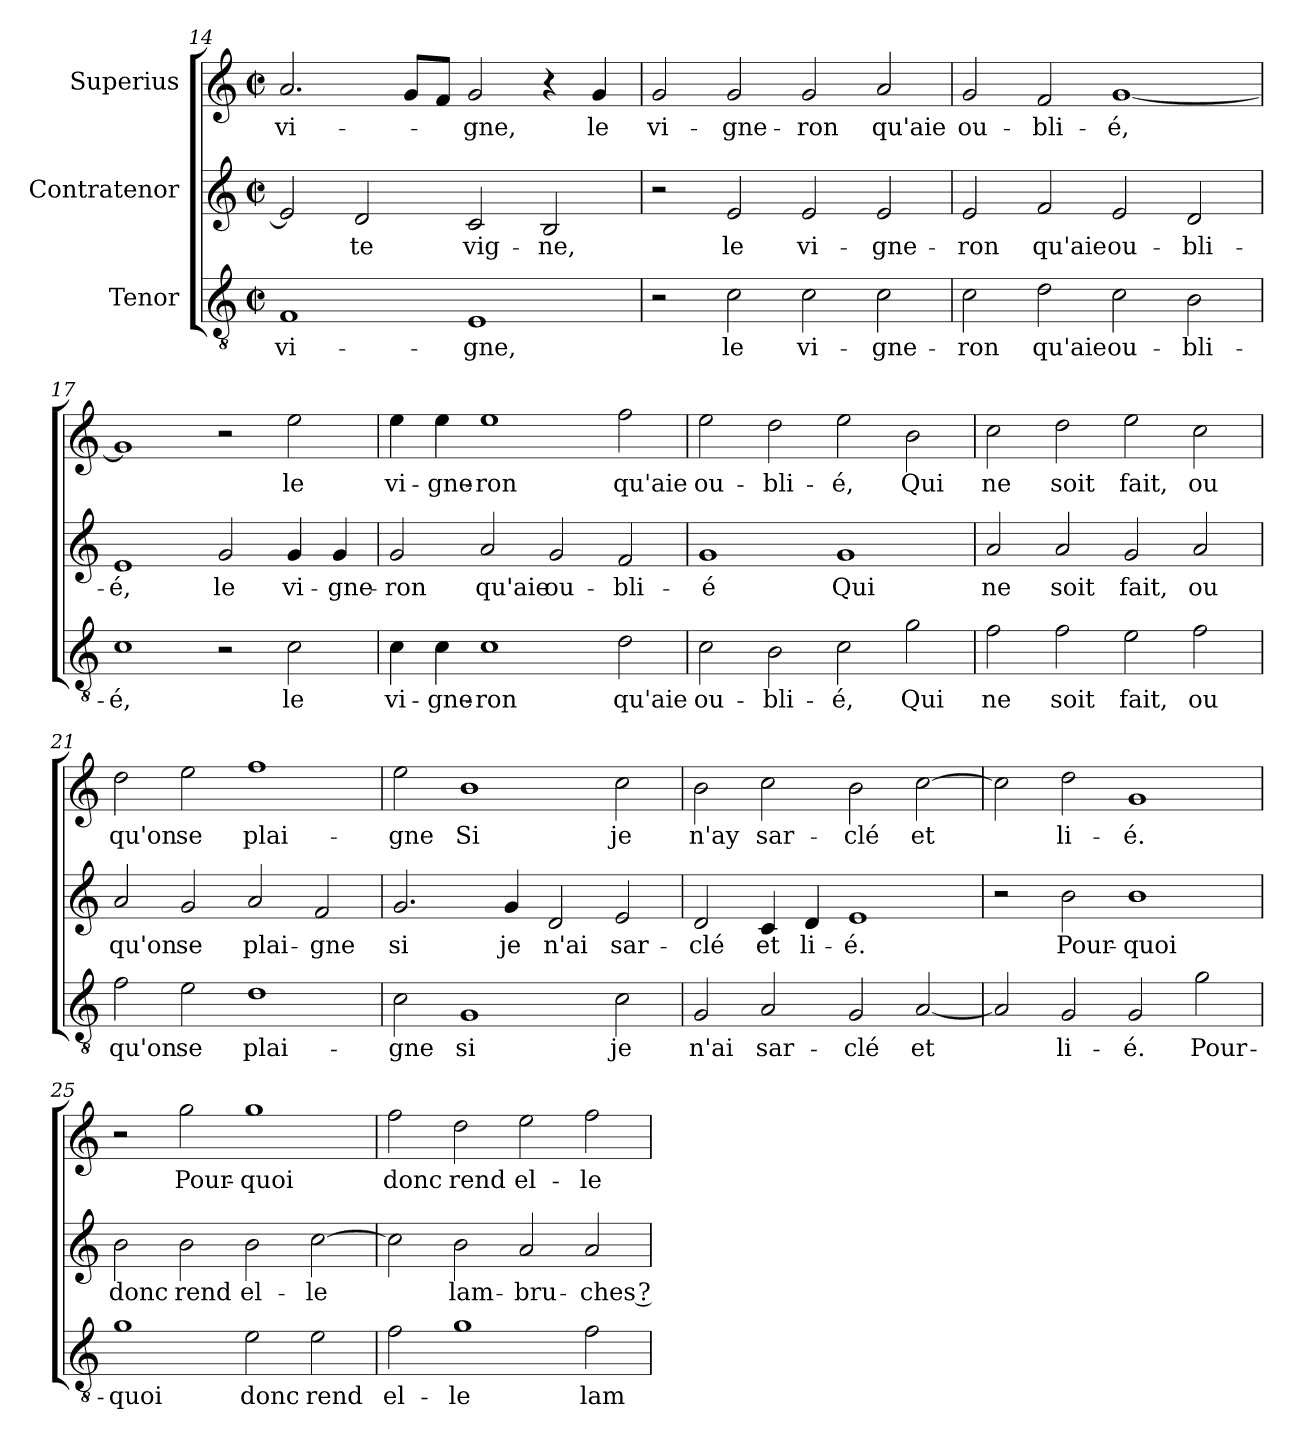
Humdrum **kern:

**kern	**text	**kern	**text	**kern	**text
*part3	*part3	*part2	*part2	*part1	*part1
*staff3	*staff3	*staff2	*staff2	*staff1	*staff1
*I"Tenor	*	*I"Contratenor	*	*I"Superius	*
*clefGv2	*	*clefG2	*	*clefG2	*
*k[]	*	*k[]	*	*k[]	*
*C:	*	*C:	*	*C:	*
*M2/2	*	*M2/2	*	*M2/2	*
*met(c|)	*	*met(c|)	*	*met(c|)	*
=14	=14	=14	=14	=14	=14
1F/	vi-	2e/]	.	2.a/	vi-
.	.	2d/	-te	.	.
.	.	.	.	8g/L	.
.	.	.	.	8f/J	.
1E/	-gne,	2c/	vig-	2g/	-gne,
.	.	2B/	-ne,	4r	.
.	.	.	.	4g/	le
!!LO:LB:g=z
=15	=15	=15	=15	=15	=15
2r	.	2r	.	2g/	vi-
2c\	le	2e/	le	2g/	-gne-
2c\	vi-	2e/	vi-	2g/	-ron
2c\	-gne-	2e/	-gne-	2a/	qu'aie
=16	=16	=16	=16	=16	=16
2c\	-ron	2e/	-ron	2g/	ou-
2d\	qu'aie	2f/	qu'aie	2f/	-bli-
2c\	ou-	2e/	ou-	[1g/	-é,
2B\	-bli-	2d/	-bli-	.	.
=17	=17	=17	=17	=17	=17
1c\	-é,	1e/	-é,	1g/]	.
2r	.	2g/	le	2r	.
2c\	le	4g/	vi-	2ee\	le
.	.	4g/	-gne-	.	.
=18	=18	=18	=18	=18	=18
4c\	vi-	2g/	-ron	4ee\	vi-
4c\	-gne-	.	.	4ee\	-gne-
1c\	-ron	2a/	qu'aie	1ee\	-ron
.	.	2g/	ou-	.	.
2d\	qu'aie	2f/	-bli-	2ff\	qu'aie
=19	=19	=19	=19	=19	=19
2c\	ou-	1g/	-é	2ee\	ou-
2B\	-bli-	.	.	2dd\	-bli-
2c\	-é,	1g/	Qui	2ee\	-é,
2g\	Qui	.	.	2b\	Qui
!!LO:PB:g=z
=20	=20	=20	=20	=20	=20
2f\	ne	2a/	ne	2cc\	ne
2f\	soit	2a/	soit	2dd\	soit
2e\	fait,	2g/	fait,	2ee\	fait,
2f\	ou	2a/	ou	2cc\	ou
=21	=21	=21	=21	=21	=21
2f\	qu'on	2a/	qu'on	2dd\	qu'on
2e\	se	2g/	se	2ee\	se
1d\	plai-	2a/	plai-	1ff\	plai-
.	.	2f/	-gne	.	.
=22	=22	=22	=22	=22	=22
2c\	-gne	2.g/	si	2ee\	-gne
1G/	si	.	.	1b\	Si
.	.	4g/	je	.	.
.	.	2d/	n'ai	.	.
2c\	je	2e/	sar-	2cc\	je
=23	=23	=23	=23	=23	=23
2G/	n'ai	2d/	-clé	2b\	n'ay
2A/	sar-	4c/	et	2cc\	sar-
.	.	4d/	li-	.	.
2G/	-clé	1e/	-é.	2b\	-clé
[2A/	et	.	.	[2cc\	et
=24	=24	=24	=24	=24	=24
2A/]	.	2r	.	2cc\]	.
2G/	li-	2b\	Pour-	2dd\	li-
2G/	-é.	1b\	-quoi	1g/	-é.
2g\	Pour-	.	.	.	.
!!LO:LB:g=z
=25	=25	=25	=25	=25	=25
1g\	-quoi	2b\	donc	2r	.
.	.	2b\	rend	2gg\	Pour-
2e\	donc	2b\	el-	1gg\	-quoi
2e\	rend	[2cc\	-le	.	.
=26	=26	=26	=26	=26	=26
2f\	el-	2cc\]	.	2ff\	donc
1g\	-le	2b\	lam-	2dd\	rend
.	.	2a/	-bru-	2ee\	el-
2f\	lam-	2a/	-ches ?	2ff\	-le
=	=	=	=	=	=
*-	*-	*-	*-	*-	*-
